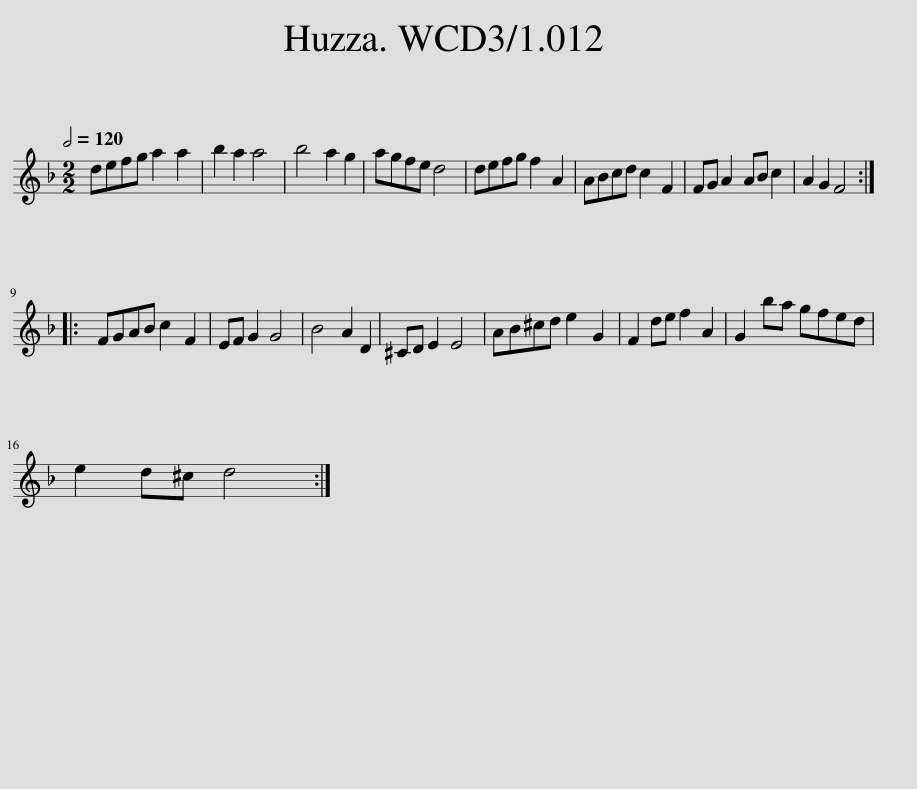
X:1
L:1/8
Q:1/2=120
M:2/2
I:linebreak $
K:F
V:1 treble
V:1
 defg a2 a2 | b2 a2 a4 | b4 a2 g2 | agfe d4 | defg f2 A2 | %5
 ABcd c2 F2 | FG A2 AB c2 | A2 G2 F4 ::$ FGAB c2 F2 | EF G2 G4 | %10
 B4 A2 D2 | ^CD E2 E4 | AB^cd e2 G2 | F2 de f2 A2 | G2 ba gfed |$ %15
 e2 d^c d4 :| %16
